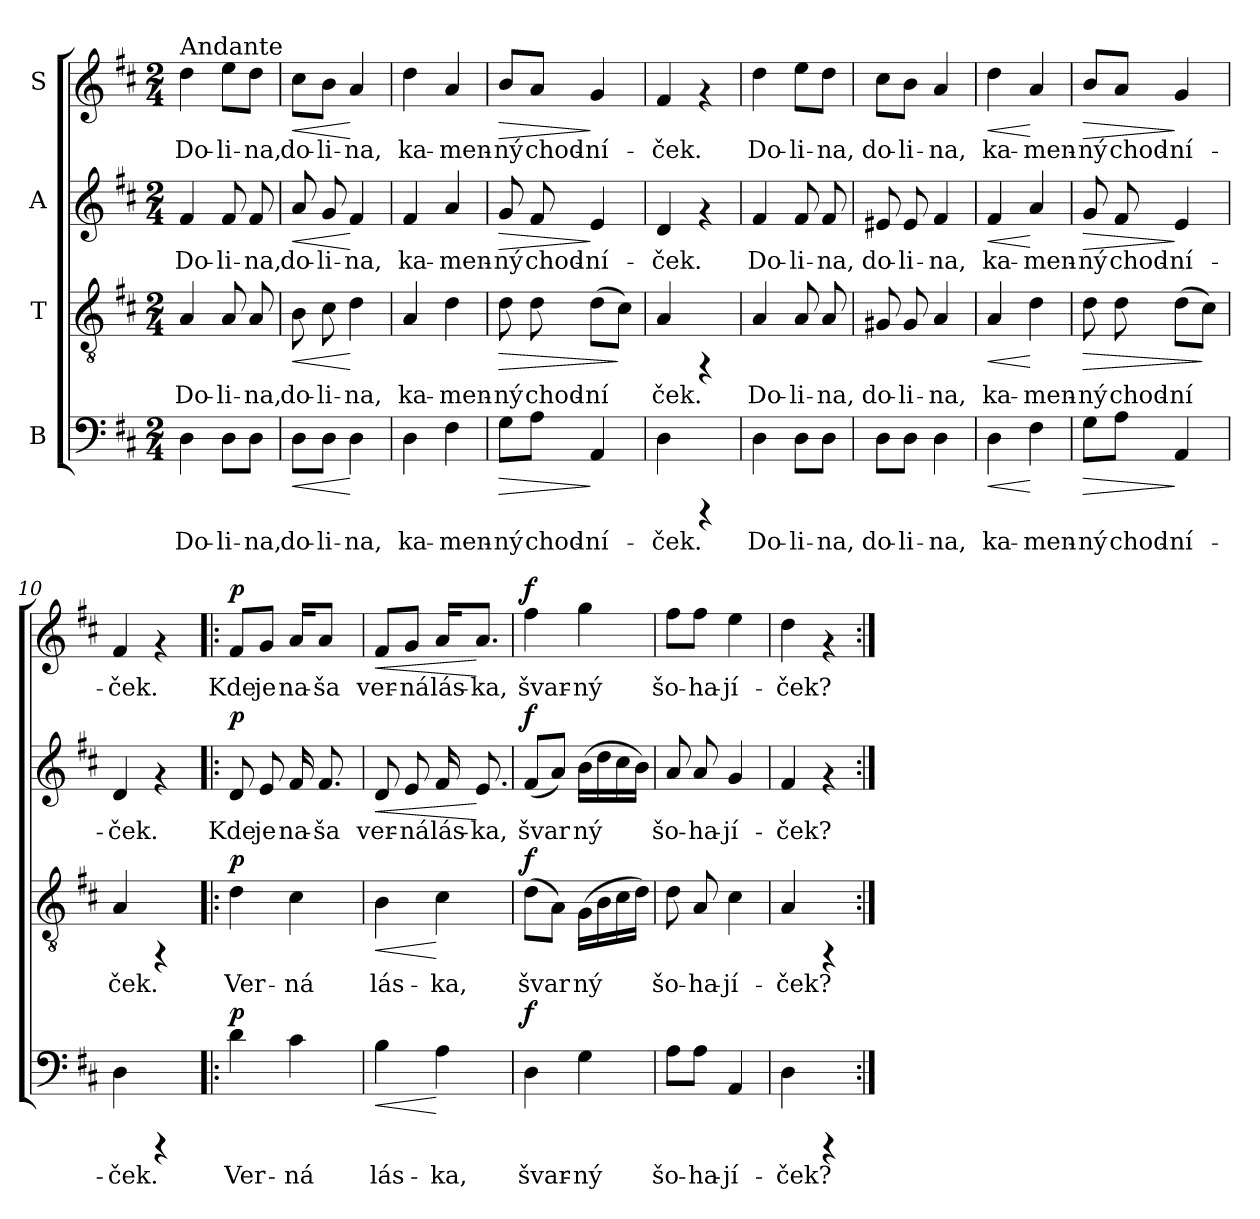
**kern	**text	**dynam	**kern	**text	**dynam	**kern	**text	**dynam	**kern	**text	**dynam
*part4	*part4	*part4	*part3	*part3	*part3	*part2	*part2	*part2	*part1	*part1	*part1
*staff4	*staff4	*staff4	*staff3	*staff3	*staff3	*staff2	*staff2	*staff2	*staff1	*staff1	*staff1
*I"B	*	*	*I"T	*	*	*I"A	*	*	*I"S	*	*
!!LO:PB:g=z
*stria5	*	*	*stria5	*	*	*stria5	*	*	*stria5	*	*
*clefF4	*	*	*clefGv2	*	*	*clefG2	*	*	*clefG2	*	*
*k[f#c#]	*	*	*k[f#c#]	*	*	*k[f#c#]	*	*	*k[f#c#]	*	*
*D:	*	*	*D:	*	*	*D:	*	*	*D:	*	*
*M2/4	*	*	*M2/4	*	*	*M2/4	*	*	*M2/4	*	*
=1	=1	=1	=1	=1	=1	=1	=1	=1	=1	=1	=1
!	!	!	!	!	!	!	!	!	!LO:TX:a:t=Andante	!	!
!	!LO:LY:b:cj	!	!	!LO:LY:b:cj	!	!	!LO:LY:b:cj	!	!	!LO:LY:b:cj	!
4D\	Do-	.	4A/	Do-	.	4f#/	Do-	.	4dd\	Do-	.
!	!LO:LY:b:cj	!	!	!LO:LY:b:cj	!	!	!LO:LY:b:cj	!	!	!LO:LY:b:cj	!
8D\L	-li-	.	8A/	-li-	.	8f#/	-li-	.	8ee\L	-li-	.
!	!LO:LY:b:cj	!	!	!LO:LY:b:cj	!	!	!LO:LY:b:cj	!	!	!LO:LY:b:cj	!
8D\J	-na,	.	8A/	-na,	.	8f#/	-na,	.	8dd\J	-na,	.
=2	=2	=2	=2	=2	=2	=2	=2	=2	=2	=2	=2
!	!LO:LY:b:cj	!LO:HP:b	!	!LO:LY:b:cj	!LO:HP:b	!	!LO:LY:b:cj	!LO:HP:b	!	!LO:LY:b:cj	!LO:HP:b
8D\L	do-	<	8B\	do-	<	8a/	do-	<	8cc#\L	do-	<
!	!LO:LY:b:cj	!	!	!LO:LY:b:cj	!	!	!LO:LY:b:cj	!	!	!LO:LY:b:cj	!
8D\J	-li-	.	8c#\	-li-	.	8g/	-li-	.	8b\J	-li-	.
!	!LO:LY:b:cj	!	!	!LO:LY:b:cj	!	!	!LO:LY:b:cj	!	!	!LO:LY:b:cj	!
4D\	-na,	[	4d\	-na,	[	4f#/	-na,	[	4a/	-na,	[
=3	=3	=3	=3	=3	=3	=3	=3	=3	=3	=3	=3
!	!LO:LY:b:cj	!	!	!LO:LY:b:cj	!	!	!LO:LY:b:cj	!	!	!LO:LY:b:cj	!
4D\	ka-	.	4A/	ka-	.	4f#/	ka-	.	4dd\	ka-	.
!	!LO:LY:b:cj	!	!	!LO:LY:b:cj	!	!	!LO:LY:b:cj	!	!	!LO:LY:b:cj	!
4F#\	-men-	.	4d\	-men-	.	4a/	-men-	.	4a/	-men-	.
=4	=4	=4	=4	=4	=4	=4	=4	=4	=4	=4	=4
!	!LO:LY:b:cj	!LO:HP:b	!	!LO:LY:b:cj	!LO:HP:b	!	!LO:LY:b:cj	!LO:HP:b	!	!LO:LY:b:cj	!LO:HP:b
8G\L	-ný	>	8d\	-ný	>	8g/	-ný	>	8b/L	-ný	>
!	!LO:LY:b:cj	!	!	!LO:LY:b:cj	!	!	!LO:LY:b:cj	!	!	!LO:LY:b:cj	!
8A\J	chod-	.	8d\	chod-	.	8f#/	chod-	.	8a/J	chod-	.
!	!LO:LY:b:cj	!	!	!LO:LY:b:cj	!	!	!LO:LY:b:cj	!	!	!LO:LY:b:cj	!
4AA/	-ní-	]	(>8d\L	-ní-	.	4e/	-ní-	]	4g/	-ní-	]
!	!	!	!	!LO:LY:b:cj	!	!	!	!	!	!	!
.	.	.	8c#\J)	--	]	.	.	.	.	.	.
=5	=5	=5	=5	=5	=5	=5	=5	=5	=5	=5	=5
!	!LO:LY:b:cj	!	!	!LO:LY:b:cj	!	!	!LO:LY:b:cj	!	!	!LO:LY:b:cj	!
4D\	-ček.	.	4A/	-ček.	.	4d/	-ček.	.	4f#/	-ček.	.
4rCCC	.	.	4rFF	.	.	4rf	.	.	4rf	.	.
=6	=6	=6	=6	=6	=6	=6	=6	=6	=6	=6	=6
!	!LO:LY:b:cj	!	!	!LO:LY:b:cj	!	!	!LO:LY:b:cj	!	!	!LO:LY:b:cj	!
4D\	Do-	.	4A/	Do-	.	4f#/	Do-	.	4dd\	Do-	.
!	!LO:LY:b:cj	!	!	!LO:LY:b:cj	!	!	!LO:LY:b:cj	!	!	!LO:LY:b:cj	!
8D\L	-li-	.	8A/	-li-	.	8f#/	-li-	.	8ee\L	-li-	.
!	!LO:LY:b:cj	!	!	!LO:LY:b:cj	!	!	!LO:LY:b:cj	!	!	!LO:LY:b:cj	!
8D\J	-na,	.	8A/	-na,	.	8f#/	-na,	.	8dd\J	-na,	.
=7	=7	=7	=7	=7	=7	=7	=7	=7	=7	=7	=7
!	!LO:LY:b:cj	!	!	!LO:LY:b:cj	!	!	!LO:LY:b:cj	!	!	!LO:LY:b:cj	!
8D\L	do-	.	8G#X/	do-	.	8e#X/	do-	.	8cc#\L	do-	.
!	!LO:LY:b:cj	!	!	!LO:LY:b:cj	!	!	!LO:LY:b:cj	!	!	!LO:LY:b:cj	!
8D\J	-li-	.	8G#/	-li-	.	8e#/	-li-	.	8b\J	-li-	.
!	!LO:LY:b:cj	!	!	!LO:LY:b:cj	!	!	!LO:LY:b:cj	!	!	!LO:LY:b:cj	!
4D\	-na,	.	4A/	-na,	.	4f#/	-na,	.	4a/	-na,	.
=8	=8	=8	=8	=8	=8	=8	=8	=8	=8	=8	=8
!	!LO:LY:b:cj	!LO:HP:b	!	!LO:LY:b:cj	!LO:HP:b	!	!LO:LY:b:cj	!LO:HP:b	!	!LO:LY:b:cj	!LO:HP:b
4D\	ka-	<	4A/	ka-	<	4f#/	ka-	<	4dd\	ka-	<
!	!LO:LY:b:cj	!	!	!LO:LY:b:cj	!	!	!LO:LY:b:cj	!	!	!LO:LY:b:cj	!
4F#\	-men-	[	4d\	-men-	[	4a/	-men-	[	4a/	-men-	[
!!LO:LB:g=z
=9	=9	=9	=9	=9	=9	=9	=9	=9	=9	=9	=9
!	!LO:LY:b:cj	!LO:HP:b	!	!LO:LY:b:cj	!LO:HP:b	!	!LO:LY:b:cj	!LO:HP:b	!	!LO:LY:b:cj	!LO:HP:b
8G\L	-ný	>	8d\	-ný	>	8g/	-ný	>	8b/L	-ný	>
!	!LO:LY:b:cj	!	!	!LO:LY:b:cj	!	!	!LO:LY:b:cj	!	!	!LO:LY:b:cj	!
8A\J	chod-	.	8d\	chod-	.	8f#/	chod-	.	8a/J	chod-	.
!	!LO:LY:b:cj	!	!	!LO:LY:b:cj	!	!	!LO:LY:b:cj	!	!	!LO:LY:b:cj	!
4AA/	-ní-	]	(>8d\L	-ní-	.	4e/	-ní-	]	4g/	-ní-	]
!	!	!	!	!LO:LY:b:cj	!	!	!	!	!	!	!
.	.	.	8c#\J)	--	]	.	.	.	.	.	.
=10	=10	=10	=10	=10	=10	=10	=10	=10	=10	=10	=10
!	!LO:LY:b:cj	!	!	!LO:LY:b:cj	!	!	!LO:LY:b:cj	!	!	!LO:LY:b:cj	!
4D\	-ček.	.	4A/	-ček.	.	4d/	-ček.	.	4f#/	-ček.	.
4rCCC	.	.	4rFF	.	.	4rf	.	.	4rf	.	.
=11!|:	=11!|:	=11!|:	=11!|:	=11!|:	=11!|:	=11!|:	=11!|:	=11!|:	=11!|:	=11!|:	=11!|:
!	!LO:LY:b:cj	!LO:DY:a	!	!LO:LY:b:cj	!LO:DY:a	!	!LO:LY:b:cj	!LO:DY:a	!	!LO:LY:b:cj	!LO:DY:a
4d\	Ver-	p	4d\	Ver-	p	8d/	Kde	p	8f#/L	Kde	p
!	!	!	!	!	!	!	!LO:LY:b:cj	!	!	!LO:LY:b:cj	!
.	.	.	.	.	.	8e/	je	.	8g/J	je	.
!	!LO:LY:b:cj	!	!	!LO:LY:b:cj	!	!	!LO:LY:b:cj	!	!	!LO:LY:b:cj	!
4c#\	-ná	.	4c#\	-ná	.	16f#/	na-	.	16a/KL	na-	.
!	!	!	!	!	!	!	!LO:LY:b:cj	!	!	!LO:LY:b:cj	!
.	.	.	.	.	.	8.f#/	-ša	.	8a/J	-ša	.
.	.	.	.	.	.	.	.	.	16ryy	.	.
=12	=12	=12	=12	=12	=12	=12	=12	=12	=12	=12	=12
!	!LO:LY:b:cj	!LO:HP:b	!	!LO:LY:b:cj	!LO:HP:b	!	!LO:LY:b:cj	!LO:HP:b	!	!LO:LY:b:cj	!LO:HP:b
4B\	lás-	<	4B\	lás-	<	8d/	ver-	<	8f#/L	ver-	<
!	!	!	!	!	!	!	!LO:LY:b:cj	!	!	!LO:LY:b:cj	!
.	.	.	.	.	.	8e/	-ná	.	8g/J	-ná	.
!	!LO:LY:b:cj	!	!	!LO:LY:b:cj	!	!	!LO:LY:b:cj	!	!	!LO:LY:b:cj	!
4A\	-ka,	[	4c#\	-ka,	[	16f#/	lás-	.	16a/KL	lás-	.
!	!	!	!	!	!	!	!LO:LY:b:cj	!	!	!LO:LY:b:cj	!
.	.	.	.	.	.	8.e/	-ka,	[	8.a/J	-ka,	[
=13	=13	=13	=13	=13	=13	=13	=13	=13	=13	=13	=13
!	!LO:LY:b:cj	!LO:DY:a	!	!LO:LY:b:cj	!LO:DY:a	!	!LO:LY:b:cj	!LO:DY:a	!	!LO:LY:b:cj	!LO:DY:a
4D\	švar-	f	(>8d\L	švar-	f	(<8f#/L	švar-	f	4ff#\	švar-	f
!	!	!	!	!LO:LY:b:cj	!	!	!LO:LY:b:cj	!	!	!	!
.	.	.	8A\J)	--	.	8a/J)	--	.	.	.	.
!	!LO:LY:b:cj	!	!	!LO:LY:b:cj	!	!	!LO:LY:b:cj	!	!	!LO:LY:b:cj	!
4G\	-ný	.	(>16G\L	-ný	.	(>16b\L	-ný	.	4gg\	-ný	.
!	!	!	!	!LO:LY:b:cj	!	!	!LO:LY:b:cj	!	!	!	!
.	.	.	16B\	.	.	16dd\	.	.	.	.	.
!	!	!	!	!LO:LY:b:cj	!	!	!LO:LY:b:cj	!	!	!	!
.	.	.	16c#\	.	.	16cc#\	.	.	.	.	.
!	!	!	!	!LO:LY:b:cj	!	!	!LO:LY:b:cj	!	!	!	!
.	.	.	16d\J)	.	.	16b\J)	.	.	.	.	.
=14	=14	=14	=14	=14	=14	=14	=14	=14	=14	=14	=14
!	!LO:LY:b:cj	!	!	!LO:LY:b:cj	!	!	!LO:LY:b:cj	!	!	!LO:LY:b:cj	!
8A\L	šo-	.	8d\	šo-	.	8a/	šo-	.	8ff#\L	šo-	.
!	!LO:LY:b:cj	!	!	!LO:LY:b:cj	!	!	!LO:LY:b:cj	!	!	!LO:LY:b:cj	!
8A\J	-ha-	.	8A/	-ha-	.	8a/	-ha-	.	8ff#\J	-ha-	.
!	!LO:LY:b:cj	!	!	!LO:LY:b:cj	!	!	!LO:LY:b:cj	!	!	!LO:LY:b:cj	!
4AA/	-jí-	.	4c#\	-jí-	.	4g/	-jí-	.	4ee\	-jí-	.
=15	=15	=15	=15	=15	=15	=15	=15	=15	=15	=15	=15
!	!LO:LY:b:cj	!	!	!LO:LY:b:cj	!	!	!LO:LY:b:cj	!	!	!LO:LY:b:cj	!
4D\	-ček?	.	4A/	-ček?	.	4f#/	-ček?	.	4dd\	-ček?	.
4rCCC	.	.	4rFF	.	.	4rf	.	.	4rf	.	.
=:|!	=:|!	=:|!	=:|!	=:|!	=:|!	=:|!	=:|!	=:|!	=:|!	=:|!	=:|!
*-	*-	*-	*-	*-	*-	*-	*-	*-	*-	*-	*-
